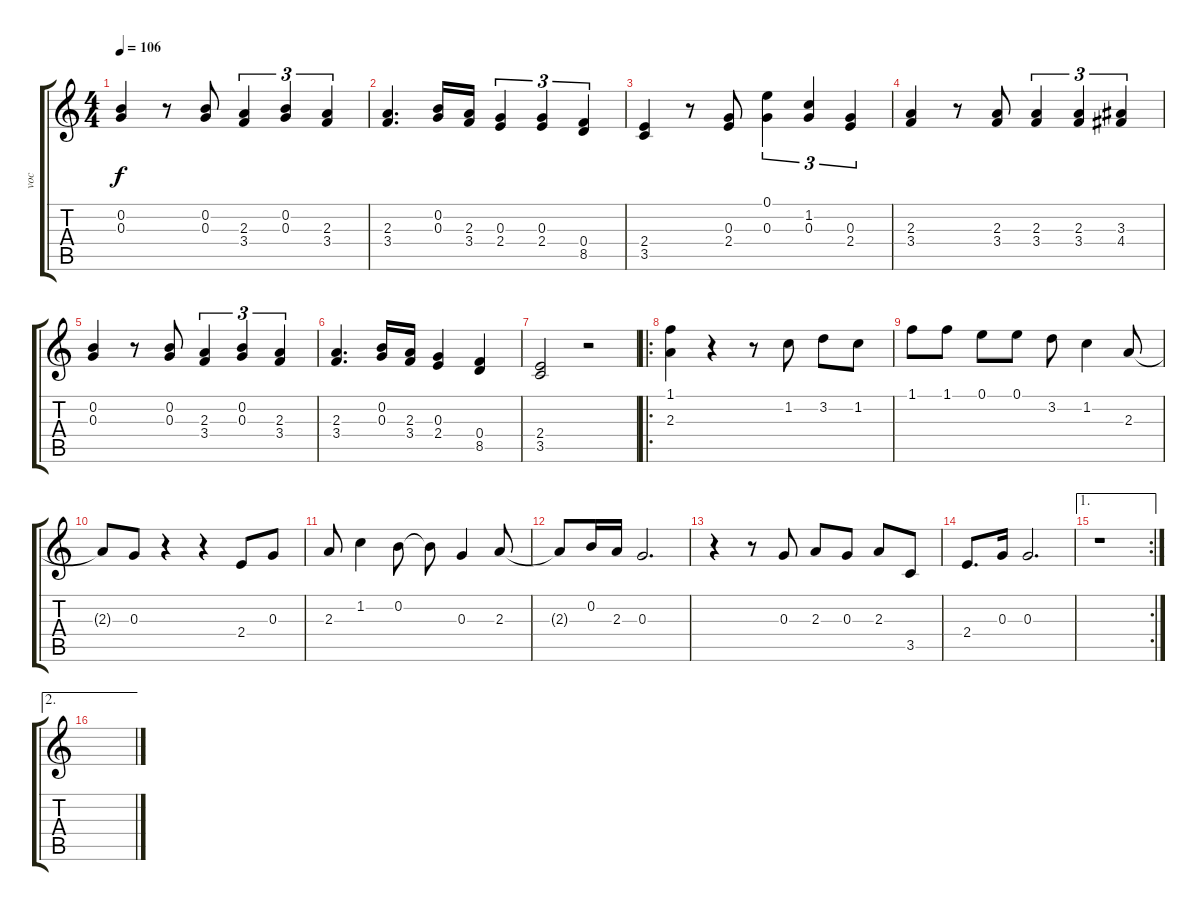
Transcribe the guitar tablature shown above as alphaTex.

\track ("voc" "voc") {instrument acousticguitarsteel}
\staff {score tabs}
\tuning (E4 B3 G3 D3 A2 E2) {hide}
\ts (4 4)
\tempo 106
\clef g2
\ks c
(0.2 0.3).4{dy f} r.8 (0.2 0.3).8 (2.3 3.4).4{tu (3 2)} (0.2 0.3).4{tu (3 2)} (2.3 3.4).4{tu (3 2)} |
(2.3 3.4).4{d} (0.2 0.3).16 (2.3 3.4).16 (0.3 2.4).4{tu (3 2)} (0.3 2.4).4{tu (3 2)} (0.4 8.5).4{tu (3 2)} |
(2.4 3.5).4 r.8 (0.3 2.4).8 (0.1 0.3).4{tu (3 2)} (1.2 0.3).4{tu (3 2)} (0.3 2.4).4{tu (3 2)} |
(2.3 3.4).4 r.8 (2.3 3.4).8 (2.3 3.4).4{tu (3 2)} (2.3 3.4).4{tu (3 2)} (3.3 4.4).4{tu (3 2)} |
(0.2 0.3).4 r.8 (0.2 0.3).8 (2.3 3.4).4{tu (3 2)} (0.2 0.3).4{tu (3 2)} (2.3 3.4).4{tu (3 2)} |
(2.3 3.4).4{d} (0.2 0.3).16 (2.3 3.4).16 (0.3 2.4).4 (0.4 8.5).4 |
(2.4 3.5).2 r.2 |
\ro
(1.1 2.3).4 r.4 r.8 1.2.8 3.2.8 1.2.8 |
1.1.8 1.1.8 0.1.8 0.1.8 3.2.8 1.2.4 2.3.8 |
2.3{t}.8 0.3.8 r.4 r.4 2.4.8 0.3.8 |
2.3.8 1.2.4 0.2.8 0.2{t}.8 0.3.4 2.3.8 |
2.3{t}.8 0.2.16 2.3.16 0.3.2{d} |
r.4 r.8 0.3.8 2.3.8 0.3.8 2.3.8 3.5.8 |
2.4.8{d} 0.3.16 0.3.2{d} |
\ae 1
\rc 2
r.1 |
\ae 2
